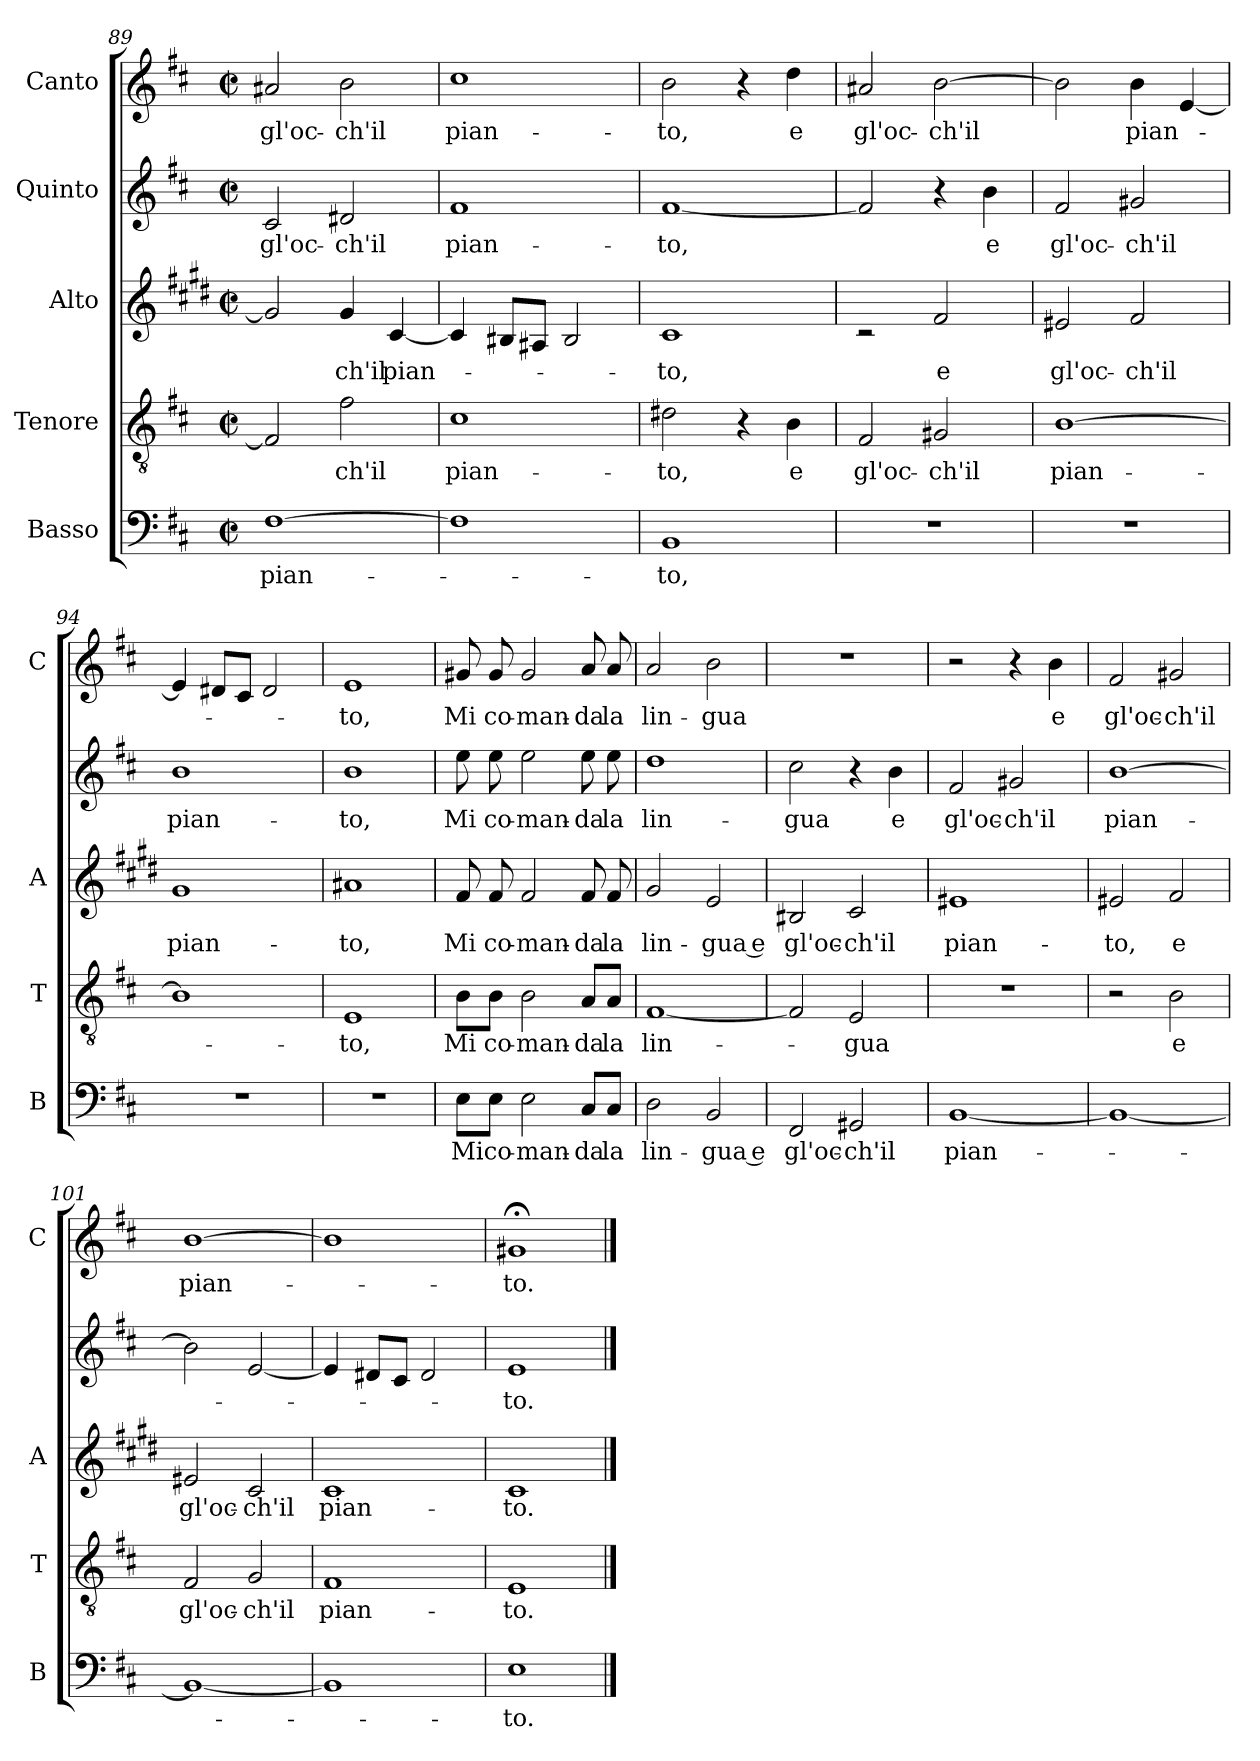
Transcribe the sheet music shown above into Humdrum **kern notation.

**kern	**text	**kern	**text	**kern	**text	**kern	**text	**kern	**text
*part5	*part5	*part4	*part4	*part3	*part3	*part2	*part2	*part1	*part1
*staff5	*staff5	*staff4	*staff4	*staff3	*staff3	*staff2	*staff2	*staff1	*staff1
*I"Basso	*	*I"Tenore	*	*I"Alto	*	*I"Quinto	*	*I"Canto	*
*I'B	*	*I'T	*	*I'A	*	*	*	*I'C	*
!!LO:LB:g=z
*clefF4	*	*clefGv2	*	*clefG2	*	*clefG2	*	*clefG2	*
*	*	*	*	*ITrd1c2	*	*	*	*	*
*k[f#c#]	*	*k[f#c#]	*	*k[f#c#]	*	*k[f#c#]	*	*k[f#c#]	*
*D:	*	*D:	*	*D:	*	*D:	*	*D:	*
*M2/2	*	*M2/2	*	*M2/2	*	*M2/2	*	*M2/2	*
*met(c|)	*	*met(c|)	*	*met(c|)	*	*met(c|)	*	*met(c|)	*
=89	=89	=89	=89	=89	=89	=89	=89	=89	=89
!	!LO:LY:b	!	!	!	!	!	!LO:LY:b	!	!LO:LY:b
[1F#	pian-	2F#/]	.	2f#/]	.	2c#/	gl'oc-	2a#X/	gl'oc-
!	!	!	!LO:LY:b	!	!LO:LY:b	!	!LO:LY:b	!	!LO:LY:b
.	.	2f#\	-ch'il	4f#/	-ch'il	2d#X/	-ch'il	2b\	-ch'il
!	!	!	!	!	!LO:LY:b	!	!	!	!
.	.	.	.	[4B/	pian-	.	.	.	.
=90	=90	=90	=90	=90	=90	=90	=90	=90	=90
!	!	!	!LO:LY:b	!	!	!	!LO:LY:b	!	!LO:LY:b
1F#]	.	1c#	pian-	4B/]	.	1f#	pian-	1cc#	pian-
.	.	.	.	8A#X/L	.	.	.	.	.
.	.	.	.	8G#X/J	.	.	.	.	.
.	.	.	.	2A#/	.	.	.	.	.
=91	=91	=91	=91	=91	=91	=91	=91	=91	=91
!	!LO:LY:b	!	!LO:LY:b	!	!LO:LY:b	!	!LO:LY:b	!	!LO:LY:b
1BB	-to,	2d#X\	-to,	1B	-to,	[1f#	-to,	2b\	-to,
.	.	4r	.	.	.	.	.	4r	.
!	!	!	!LO:LY:b	!	!	!	!	!	!LO:LY:b
.	.	4B\	e	.	.	.	.	4dd\	e
=92	=92	=92	=92	=92	=92	=92	=92	=92	=92
!	!	!	!LO:LY:b	!	!	!	!	!	!LO:LY:b
1r	.	2F#/	gl'oc-	2rd	.	2f#/]	.	2a#X/	gl'oc-
!	!	!	!LO:LY:b	!	!LO:LY:b	!	!	!	!LO:LY:b
.	.	2G#X/	-ch'il	2e/	e	4r	.	[2b\	-ch'il
!	!	!	!	!	!	!	!LO:LY:b	!	!
.	.	.	.	.	.	4b\	e	.	.
=93	=93	=93	=93	=93	=93	=93	=93	=93	=93
!	!	!	!LO:LY:b	!	!LO:LY:b	!	!LO:LY:b	!	!
1r	.	[1B	pian-	2d#X/	gl'oc-	2f#/	gl'oc-	2b\]	.
!	!	!	!	!	!LO:LY:b	!	!LO:LY:b	!	!LO:LY:b
.	.	.	.	2e/	-ch'il	2g#X/	-ch'il	4b\	pian-
.	.	.	.	.	.	.	.	[4e/	.
=94	=94	=94	=94	=94	=94	=94	=94	=94	=94
!	!	!	!	!	!LO:LY:b	!	!LO:LY:b	!	!
1r	.	1B]	.	1f#	pian-	1b	pian-	4e/]	.
.	.	.	.	.	.	.	.	8d#X/L	.
.	.	.	.	.	.	.	.	8c#/J	.
.	.	.	.	.	.	.	.	2d#/	.
=95	=95	=95	=95	=95	=95	=95	=95	=95	=95
!	!	!	!LO:LY:b	!	!LO:LY:b	!	!LO:LY:b	!	!LO:LY:b
1r	.	1E	-to,	1g#X	-to,	1b	to,	1e	-to,
=96	=96	=96	=96	=96	=96	=96	=96	=96	=96
!	!LO:LY:b	!	!LO:LY:b	!	!LO:LY:b	!	!LO:LY:b	!	!LO:LY:b
8E\L	Mi	8B\L	Mi	8e/	Mi	8ee\	Mi	8g#X/	Mi
!	!LO:LY:b	!	!LO:LY:b	!	!LO:LY:b	!	!LO:LY:b	!	!LO:LY:b
8E\J	co-	8B\J	co-	8e/	co-	8ee\	co-	8g#/	co-
!	!LO:LY:b	!	!LO:LY:b	!	!LO:LY:b	!	!LO:LY:b	!	!LO:LY:b
2E\	-man-	2B\	-man-	2e/	-man-	2ee\	-man-	2g#/	-man-
!	!LO:LY:b	!	!LO:LY:b	!	!LO:LY:b	!	!LO:LY:b	!	!LO:LY:b
8C#/L	-da	8A/L	-da	8e/	-da	8ee\	-da	8a/	-da
!	!LO:LY:b	!	!LO:LY:b	!	!LO:LY:b	!	!LO:LY:b	!	!LO:LY:b
8C#/J	la	8A/J	la	8e/	la	8ee\	la	8a/	la
!!LO:LB:g=z
=97	=97	=97	=97	=97	=97	=97	=97	=97	=97
!	!LO:LY:b	!	!LO:LY:b	!	!LO:LY:b	!	!LO:LY:b	!	!LO:LY:b
2D\	lin-	[1F#	lin-	2f#/	lin-	1dd	lin-	2a/	lin-
!	!LO:LY:b	!	!	!	!LO:LY:b	!	!	!	!LO:LY:b
2BB/	-gua e	.	.	2d/	-gua e	.	.	2b\	-gua
=98	=98	=98	=98	=98	=98	=98	=98	=98	=98
!	!LO:LY:b	!	!	!	!LO:LY:b	!	!LO:LY:b	!	!
2FF#/	gl'oc-	2F#/]	.	2A#X/	gl'oc-	2cc#\	-gua	1r	.
!	!LO:LY:b	!	!LO:LY:b	!	!LO:LY:b	!	!	!	!
2GG#X/	-ch'il	2E/	-gua	2B/	-ch'il	4r	.	.	.
!	!	!	!	!	!	!	!LO:LY:b	!	!
.	.	.	.	.	.	4b\	e	.	.
=99	=99	=99	=99	=99	=99	=99	=99	=99	=99
!	!LO:LY:b	!	!	!	!LO:LY:b	!	!LO:LY:b	!	!
[1BB	pian-	1r	.	1d#X	pian-	2f#/	gl'oc-	2r	.
!	!	!	!	!	!	!	!LO:LY:b	!	!
.	.	.	.	.	.	2g#X/	-ch'il	4r	.
!	!	!	!	!	!	!	!	!	!LO:LY:b
.	.	.	.	.	.	.	.	4b\	e
=100	=100	=100	=100	=100	=100	=100	=100	=100	=100
!	!	!	!	!	!LO:LY:b	!	!LO:LY:b	!	!LO:LY:b
1BB_	.	2r	.	2d#X/	-to,	[1b	pian-	2f#/	gl'oc-
!	!	!	!LO:LY:b	!	!LO:LY:b	!	!	!	!LO:LY:b
.	.	2B\	e	2e/	e	.	.	2g#X/	-ch'il
=101	=101	=101	=101	=101	=101	=101	=101	=101	=101
!	!	!	!LO:LY:b	!	!LO:LY:b	!	!	!	!LO:LY:b
1BB_	.	2F#/	gl'oc-	2d#X/	gl'oc-	2b\]	.	[1b	pian-
!	!	!	!LO:LY:b	!	!LO:LY:b	!	!	!	!
.	.	2G/	-ch'il	2B/	-ch'il	[2e/	.	.	.
=102	=102	=102	=102	=102	=102	=102	=102	=102	=102
!	!	!	!LO:LY:b	!	!LO:LY:b	!	!	!	!
1BB]	.	1F#	pian-	1B	pian-	4e/]	.	1b]	.
.	.	.	.	.	.	8d#X/L	.	.	.
.	.	.	.	.	.	8c#/J	.	.	.
.	.	.	.	.	.	2d#/	.	.	.
=103	=103	=103	=103	=103	=103	=103	=103	=103	=103
!	!LO:LY:b	!	!LO:LY:b	!	!LO:LY:b	!	!LO:LY:b	!	!LO:LY:b
1E	-to.	1E	-to.	1B	-to.	1e	-to.	1g#X;<	-to.
==	==	==	==	==	==	==	==	==	==
*-	*-	*-	*-	*-	*-	*-	*-	*-	*-
